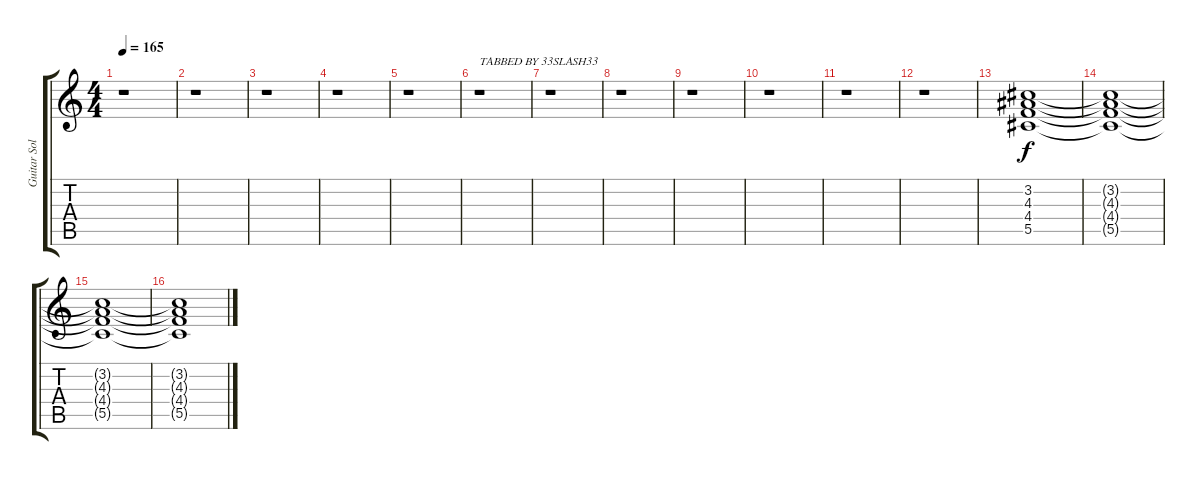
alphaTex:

\track ("Guitar Solo" "Guitar Sol") {instrument distortionguitar}
\staff {score tabs}
\tuning (Eb4 Bb3 Gb3 Db3 Ab2 Db2) {hide}
\ts (4 4)
\tempo 165
\clef g2
\ks c
r.1{dy f} |
r.1 |
r.1 |
r.1 |
r.1 |
r.1{txt "TABBED BY 33SLASH33"} |
r.1 |
r.1 |
r.1 |
r.1 |
r.1 |
r.1 |
(3.2 4.3 4.4 5.5).1 |
(3.2{t} 4.3{t} 4.4{t} 5.5{t}).1 |
(3.2{t} 4.3{t} 4.4{t} 5.5{t}).1 |
(3.2{t} 4.3{t} 4.4{t} 5.5{t}).1
